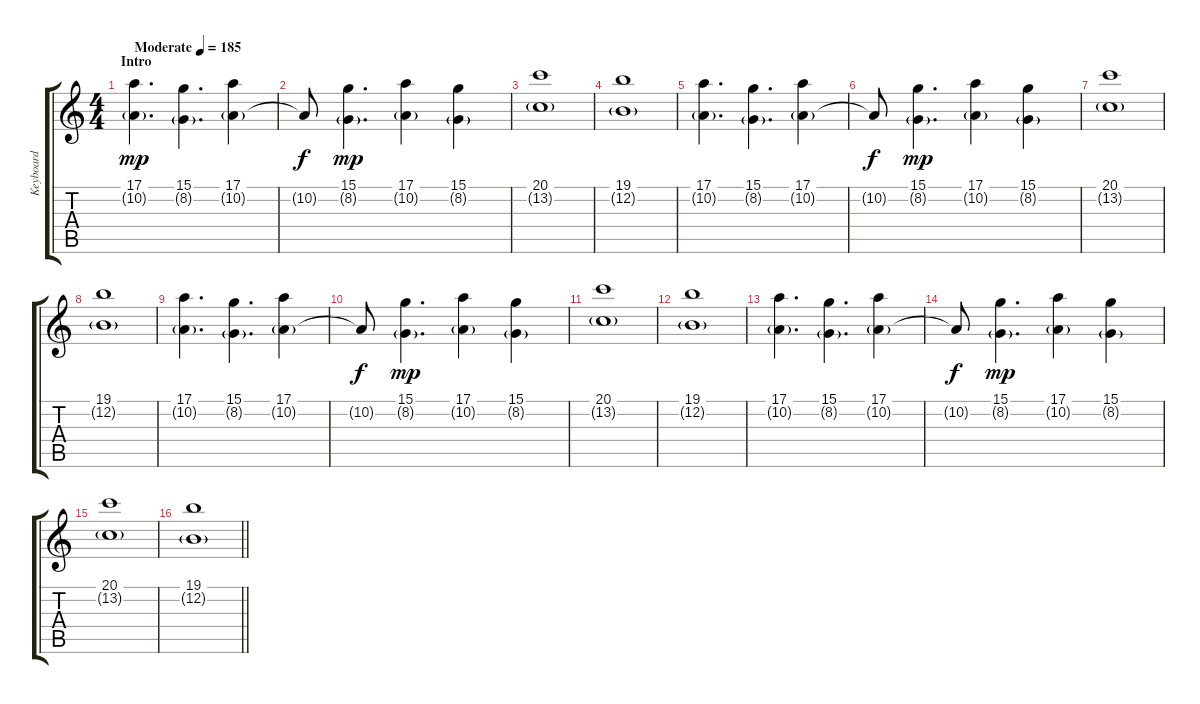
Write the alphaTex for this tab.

\track ("Keyboard" "Keyboard") {instrument celesta}
\staff {score tabs}
\tuning (E4 B3 G3 D3 A2 E2) {hide}
\ts (4 4)
\section ("" "Intro")
\tempo (185 "Moderate")
\clef g2
\ks c
(17.1 10.2{g}).4{d dy mp instrument celesta} (15.1 8.2{g}).4{d} (17.1 10.2{g}).4 |
10.2{t}.8{dy f} (15.1 8.2{g}).4{d dy mp} (17.1 10.2{g}).4 (15.1 8.2{g}).4 |
(20.1 13.2{g}).1 |
(19.1 12.2{g}).1 |
(17.1 10.2{g}).4{d} (15.1 8.2{g}).4{d} (17.1 10.2{g}).4 |
10.2{t}.8{dy f} (15.1 8.2{g}).4{d dy mp} (17.1 10.2{g}).4 (15.1 8.2{g}).4 |
(20.1 13.2{g}).1 |
(19.1 12.2{g}).1 |
(17.1 10.2{g}).4{d} (15.1 8.2{g}).4{d} (17.1 10.2{g}).4 |
10.2{t}.8{dy f} (15.1 8.2{g}).4{d dy mp} (17.1 10.2{g}).4 (15.1 8.2{g}).4 |
(20.1 13.2{g}).1 |
(19.1 12.2{g}).1 |
(17.1 10.2{g}).4{d} (15.1 8.2{g}).4{d} (17.1 10.2{g}).4 |
10.2{t}.8{dy f} (15.1 8.2{g}).4{d dy mp} (17.1 10.2{g}).4 (15.1 8.2{g}).4 |
(20.1 13.2{g}).1 |
\barLineRight lightlight
(19.1 12.2{g}).1
